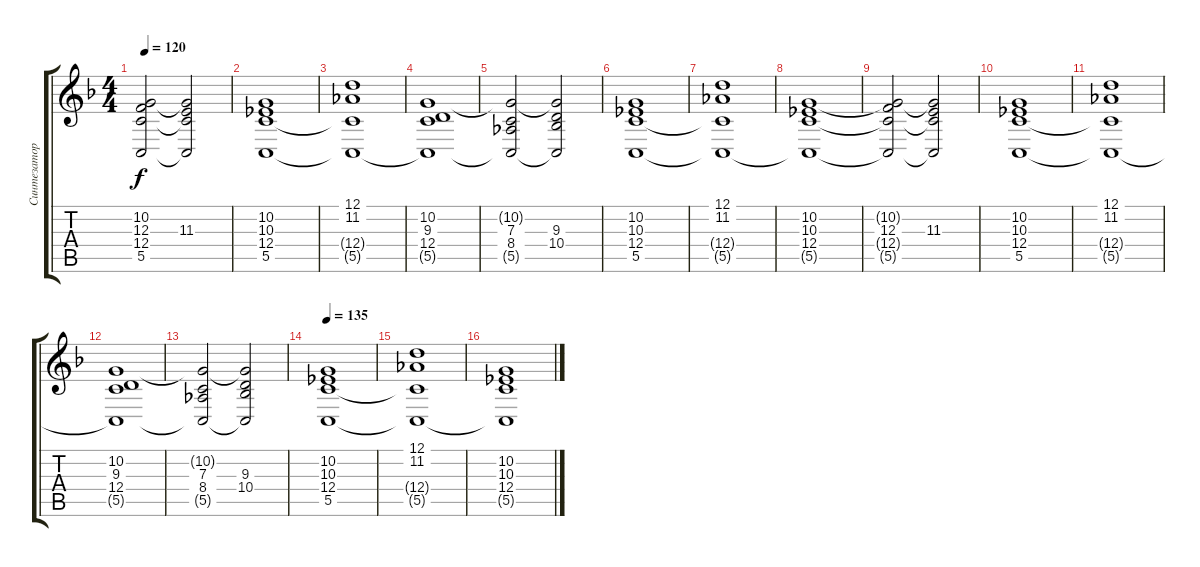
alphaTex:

\track ("Синтезатор 1" "Синтезатор") {instrument stringensemble1}
\staff {score tabs}
\tuning (D4 A3 F3 C3 G2 D2) {hide}
\ts (4 4)
\tempo 120
\clef g2
\ks dminor
(10.2{t} 12.3 12.4{t} 5.5{t}).2{dy f} (10.2{t} 11.3 12.4{t} 5.5{t}).2 |
(10.2 10.3 12.4 5.5).1 |
(12.1 11.2 12.4{t} 5.5{t}).1 |
(10.2 9.3 12.4 5.5{t}).1 |
(10.2{t} 7.3 8.4 5.5{t}).2 (10.2{t} 9.3 10.4 5.5{t}).2 |
(10.2 10.3 12.4 5.5).1 |
(12.1 11.2 12.4{t} 5.5{t}).1 |
(10.2 10.3 12.4 5.5{t}).1 |
(10.2{t} 12.3 12.4{t} 5.5{t}).2 (10.2{t} 11.3 12.4{t} 5.5{t}).2 |
(10.2 10.3 12.4 5.5).1 |
(12.1 11.2 12.4{t} 5.5{t}).1 |
(10.2 9.3 12.4 5.5{t}).1 |
(10.2{t} 7.3 8.4 5.5{t}).2 (10.2{t} 9.3 10.4 5.5{t}).2 |
\tempo 135
(10.2 10.3 12.4 5.5).1 |
(12.1 11.2 12.4{t} 5.5{t}).1 |
(10.2 10.3 12.4 5.5{t}).1
